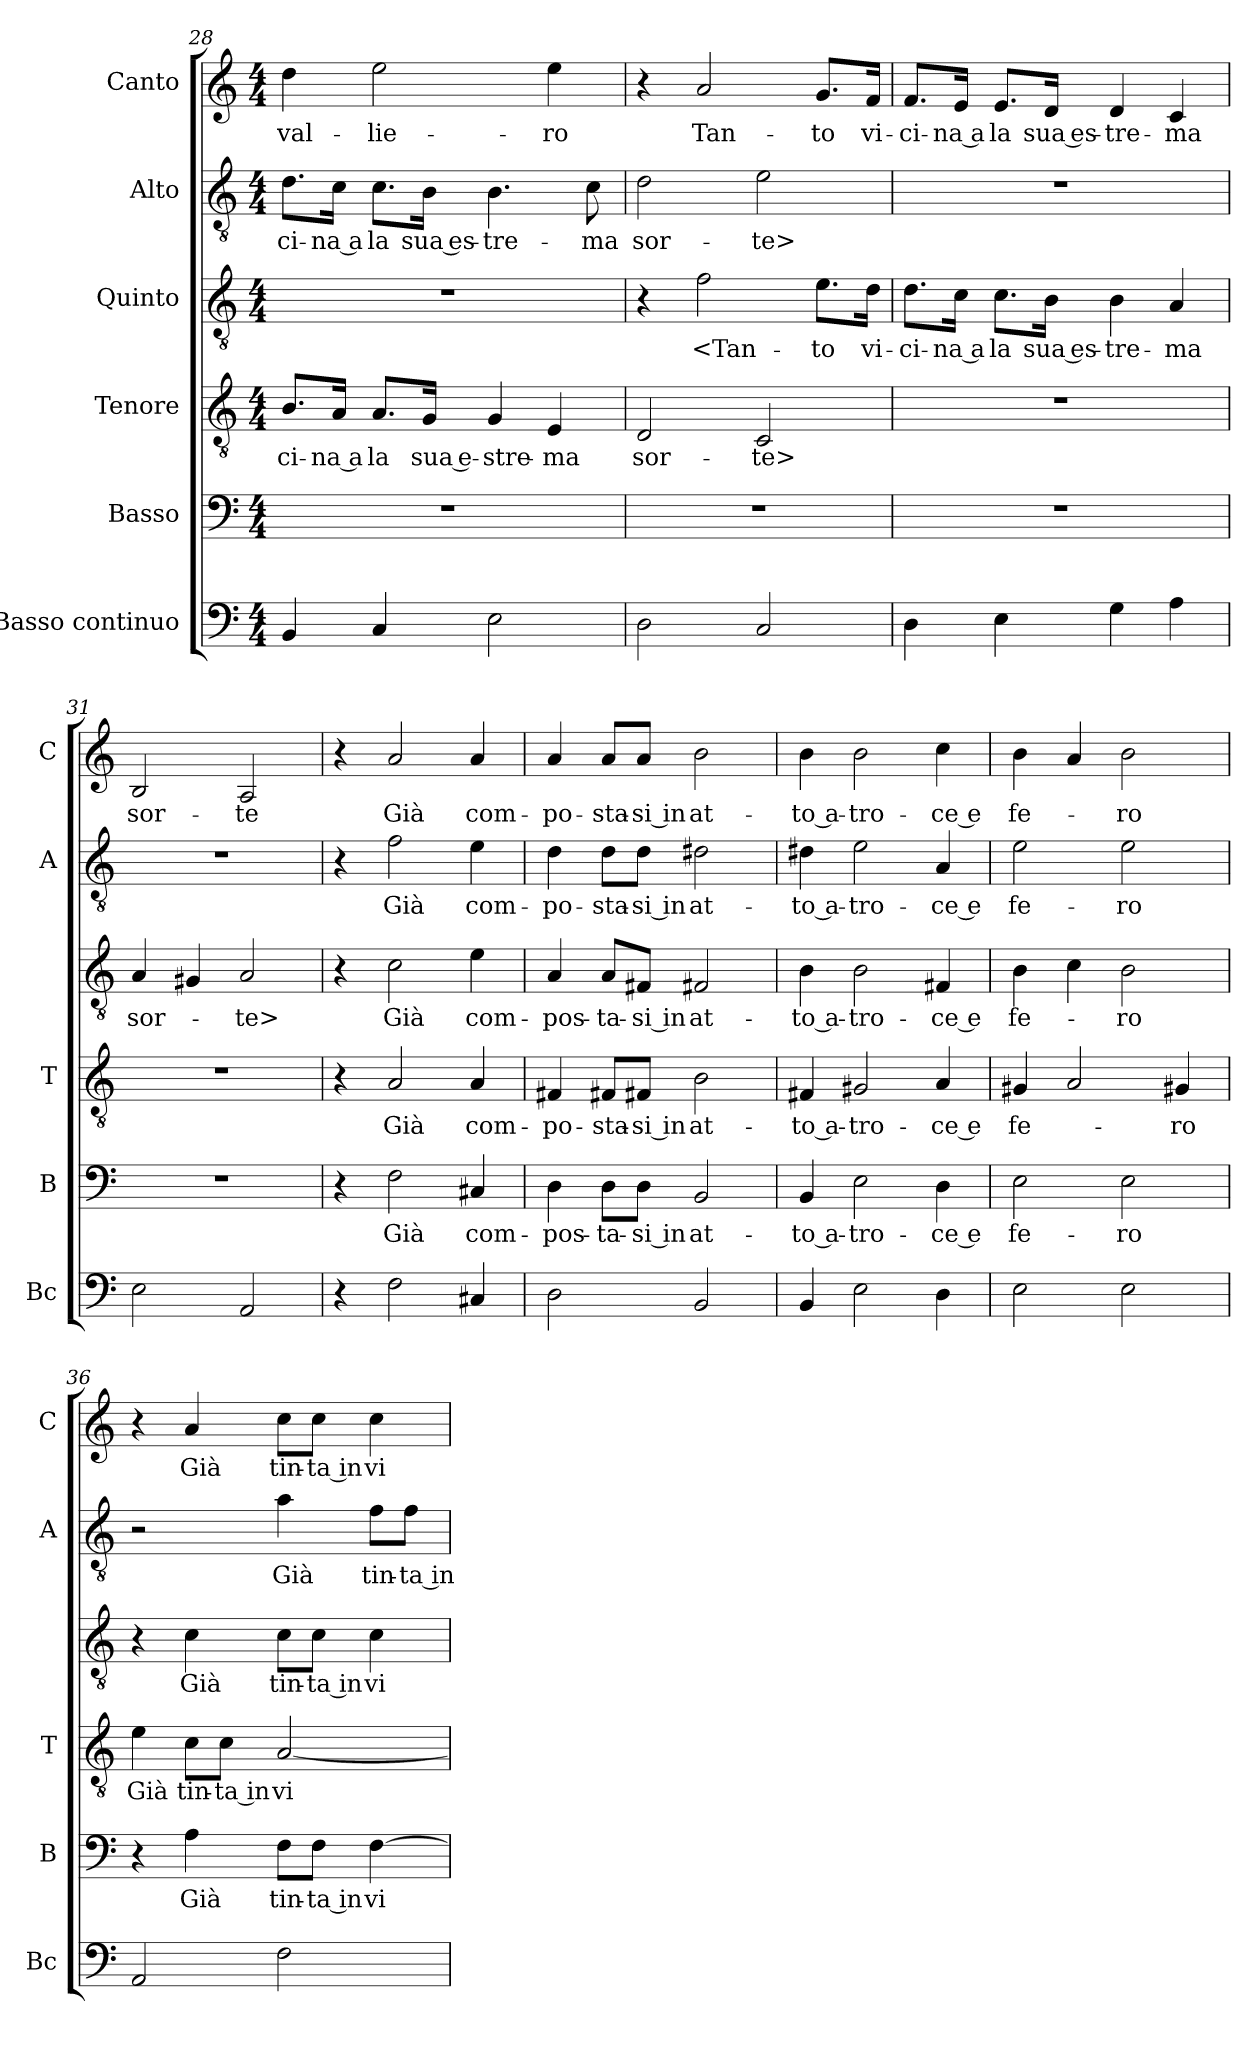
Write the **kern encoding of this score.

**kern	**kern	**text	**kern	**text	**kern	**text	**kern	**text	**kern	**text
*part6	*part5	*part5	*part4	*part4	*part3	*part3	*part2	*part2	*part1	*part1
*staff6	*staff5	*staff5	*staff4	*staff4	*staff3	*staff3	*staff2	*staff2	*staff1	*staff1
*I"Basso continuo	*I"Basso	*	*I"Tenore	*	*I"Quinto	*	*I"Alto	*	*I"Canto	*
*I'Bc	*I'B	*	*I'T	*	*	*	*I'A	*	*I'C	*
*clefF4	*clefF4	*	*clefGv2	*	*clefGv2	*	*clefGv2	*	*clefG2	*
*k[]	*k[]	*	*k[]	*	*k[]	*	*k[]	*	*k[]	*
*C:	*C:	*	*C:	*	*C:	*	*C:	*	*C:	*
*M4/4	*M4/4	*	*M4/4	*	*M4/4	*	*M4/4	*	*M4/4	*
=28	=28	=28	=28	=28	=28	=28	=28	=28	=28	=28
4BB	1r	.	8.B/L	-ci-	1r	.	8.d\L	-ci-	4dd	-val-
.	.	.	16A/Jk	-na a	.	.	16c\Jk	-na a	.	.
4C	.	.	8.A/L	la	.	.	8.c\L	la	2ee	-lie-
.	.	.	16G/Jk	sua e-	.	.	16B\Jk	sua es-	.	.
2E	.	.	4G	-stre-	.	.	4.B	-tre-	.	.
.	.	.	4E	-ma	.	.	.	.	4ee	-ro
.	.	.	.	.	.	.	8c	-ma	.	.
=29	=29	=29	=29	=29	=29	=29	=29	=29	=29	=29
2D	1r	.	2D	sor-	4r	.	2d	sor-	4r	.
.	.	.	.	.	2f	<Tan-	.	.	2a	Tan-
2C	.	.	2C	-te>	.	.	2e	-te>	.	.
.	.	.	.	.	8.e\L	-to	.	.	8.g/L	-to
.	.	.	.	.	16d\Jk	vi-	.	.	16f/Jk	vi-
=30	=30	=30	=30	=30	=30	=30	=30	=30	=30	=30
4D	1r	.	1r	.	8.d\L	-ci-	1r	.	8.f/L	-ci-
.	.	.	.	.	16c\Jk	-na a	.	.	16e/Jk	-na a
4E	.	.	.	.	8.c\L	la	.	.	8.e/L	la
.	.	.	.	.	16B\Jk	sua es-	.	.	16d/Jk	sua es-
4G	.	.	.	.	4B	-tre-	.	.	4d	-tre-
4A	.	.	.	.	4A	-ma	.	.	4c	-ma
=31	=31	=31	=31	=31	=31	=31	=31	=31	=31	=31
2E	1r	.	1r	.	4A	sor-	1r	.	2B	sor-
.	.	.	.	.	4G#X	.	.	.	.	.
2AA	.	.	.	.	2A	-te>	.	.	2A	-te
=32	=32	=32	=32	=32	=32	=32	=32	=32	=32	=32
4r	4r	.	4r	.	4r	.	4r	.	4r	.
2F	2F	Già	2A	Già	2c	Già	2f	Già	2a	Già
4C#X	4C#X	com-	4A	com-	4e	com-	4e	com-	4a	com-
=33	=33	=33	=33	=33	=33	=33	=33	=33	=33	=33
2D	4D	-pos-	4F#X	-po-	4A	-pos-	4d	-po-	4a	-po-
.	8D\L	-ta-	8F#X/L	-sta-	8A/L	-ta-	8d\L	-sta-	8a/L	-sta-
.	8D\J	-si in	8F#X/J	-si in	8F#X/J	-si in	8d\J	-si in	8a/J	-si in
2BB	2BB	at-	2B	at-	2F#X	at-	2d#X	at-	2b	at-
=34	=34	=34	=34	=34	=34	=34	=34	=34	=34	=34
4BB	4BB	-to a-	4F#X	-to a-	4B	-to a-	4d#X	-to a-	4b	-to a-
2E	2E	-tro-	2G#X	-tro-	2B	-tro-	2e	-tro-	2b	-tro-
4D	4D	-ce e	4A	-ce e	4F#X	-ce e	4A	-ce e	4cc	-ce e
=35	=35	=35	=35	=35	=35	=35	=35	=35	=35	=35
2E	2E	fe-	4G#X	fe-	4B	fe-	2e	fe-	4b	fe-
.	.	.	2A	.	4c	.	.	.	4a	.
2E	2E	-ro	.	.	2B	-ro	2e	-ro	2b	-ro
.	.	.	4G#X	-ro	.	.	.	.	.	.
=36	=36	=36	=36	=36	=36	=36	=36	=36	=36	=36
2AA	4r	.	4e	Già	4r	.	2r	.	4r	.
.	4A	Già	8c\L	tin-	4c	Già	.	.	4a	Già
.	.	.	8c\J	-ta in	.	.	.	.	.	.
2F	8F\L	tin-	[2A	vi-	8c\L	tin-	4a	Già	8cc\L	tin-
.	8F\J	-ta in	.	.	8c\J	-ta in	.	.	8cc\J	-ta in
.	[4F	vi-	.	.	4c	vi-	8f\L	tin-	4cc	vi-
.	.	.	.	.	.	.	8f\J	-ta in	.	.
=	=	=	=	=	=	=	=	=	=	=
*-	*-	*-	*-	*-	*-	*-	*-	*-	*-	*-
